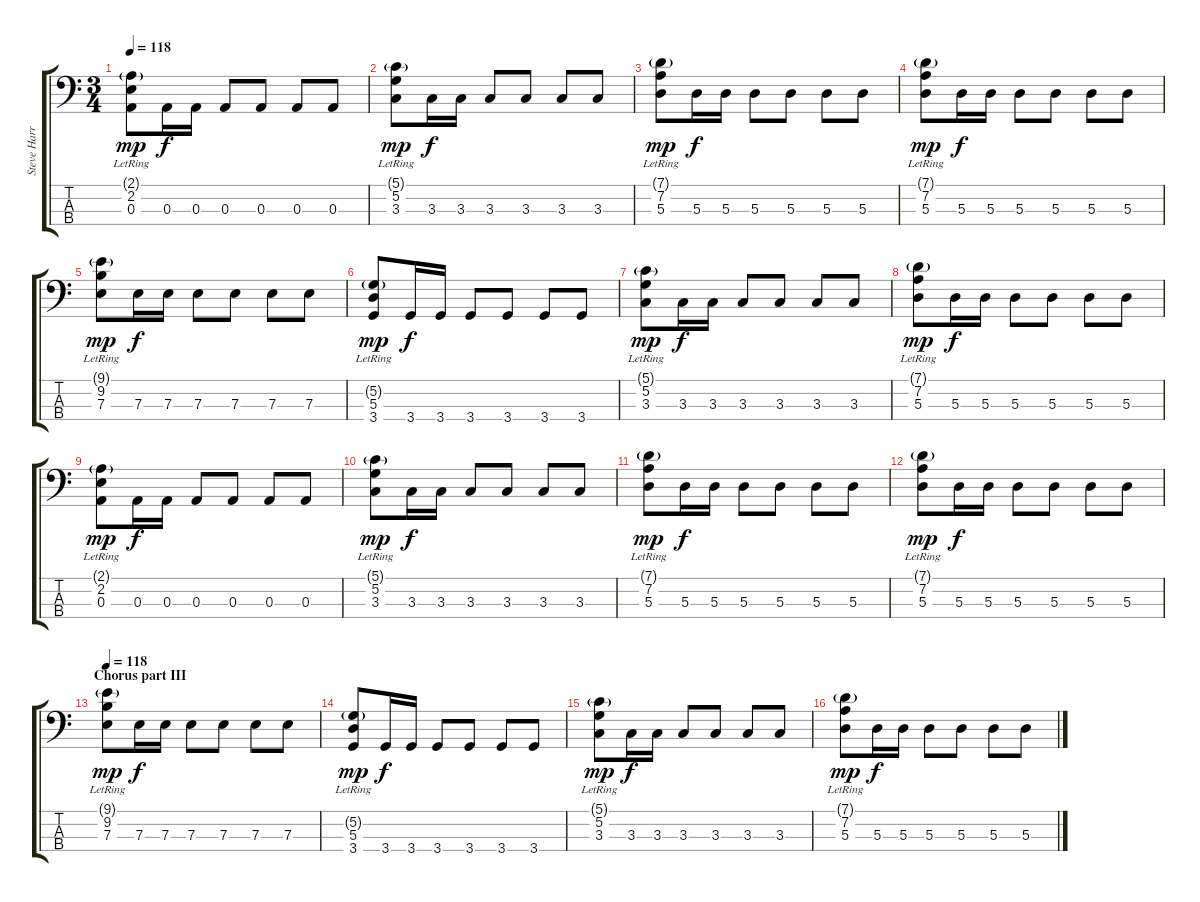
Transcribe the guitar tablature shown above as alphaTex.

\track ("Steve Harris" "Steve Harr") {instrument slapbass2}
\staff {score tabs}
\tuning (G2 D2 A1 E1) {hide}
\ts (3 4)
\tempo 118
\clef f4
\ks c
(2.1{g lr} 2.2 0.3).8{dy mp} 0.3.16{dy f} 0.3.16 0.3.8 0.3.8 0.3.8 0.3.8 |
(5.1{g lr} 5.2 3.3).8{dy mp} 3.3.16{dy f} 3.3.16 3.3.8 3.3.8 3.3.8 3.3.8 |
(7.1{g lr} 7.2 5.3).8{dy mp} 5.3.16{dy f} 5.3.16 5.3.8 5.3.8 5.3.8 5.3.8 |
(7.1{g lr} 7.2 5.3).8{dy mp} 5.3.16{dy f} 5.3.16 5.3.8 5.3.8 5.3.8 5.3.8 |
(9.1{g lr} 9.2 7.3).8{dy mp} 7.3.16{dy f} 7.3.16 7.3.8 7.3.8 7.3.8 7.3.8 |
(5.2{g lr} 5.3 3.4).8{dy mp} 3.4.16{dy f} 3.4.16 3.4.8 3.4.8 3.4.8 3.4.8 |
(5.1{g lr} 5.2 3.3).8{dy mp} 3.3.16{dy f} 3.3.16 3.3.8 3.3.8 3.3.8 3.3.8 |
(7.1{g lr} 7.2 5.3).8{dy mp} 5.3.16{dy f} 5.3.16 5.3.8 5.3.8 5.3.8 5.3.8 |
(2.1{g lr} 2.2 0.3).8{dy mp} 0.3.16{dy f} 0.3.16 0.3.8 0.3.8 0.3.8 0.3.8 |
(5.1{g lr} 5.2 3.3).8{dy mp} 3.3.16{dy f} 3.3.16 3.3.8 3.3.8 3.3.8 3.3.8 |
(7.1{g lr} 7.2 5.3).8{dy mp} 5.3.16{dy f} 5.3.16 5.3.8 5.3.8 5.3.8 5.3.8 |
(7.1{g lr} 7.2 5.3).8{dy mp} 5.3.16{dy f} 5.3.16 5.3.8 5.3.8 5.3.8 5.3.8 |
\section ("" "Chorus part III")
\tempo 118
(9.1{g lr} 9.2{lr} 7.3).8{dy mp} 7.3.16{dy f} 7.3.16 7.3.8 7.3.8 7.3.8 7.3.8 |
(5.2{g lr} 5.3{lr} 3.4).8{dy mp} 3.4.16{dy f} 3.4.16 3.4.8 3.4.8 3.4.8 3.4.8 |
(5.1{g lr} 5.2 3.3).8{dy mp} 3.3.16{dy f} 3.3.16 3.3.8 3.3.8 3.3.8 3.3.8 |
(7.1{g lr} 7.2 5.3).8{dy mp} 5.3.16{dy f} 5.3.16 5.3.8 5.3.8 5.3.8 5.3.8
